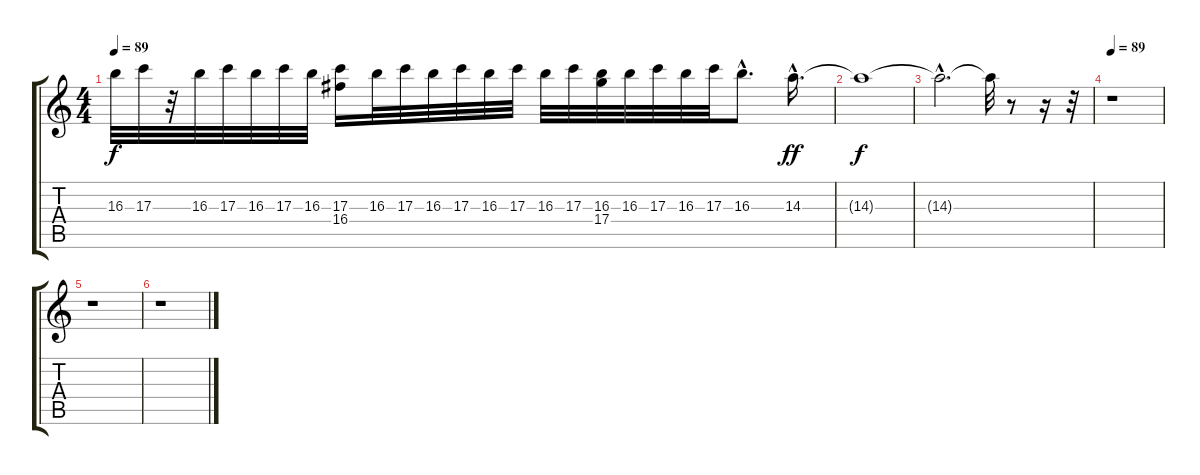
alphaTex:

\track "" {instrument distortionguitar}
\staff {score tabs}
\tuning (E4 B3 G3 D3 A2 E2) {hide}
\ts (4 4)
\tempo 89
\clef g2
\ks c
16.3.32{dy f} 17.3.32 r.32 16.3.32 17.3.32 16.3.32 17.3.32 16.3.32 (17.3 16.4).16 16.3.32 17.3.32 16.3.32 17.3.32 16.3.32 17.3.32 16.3.32 17.3.32 (16.3 17.4).32 16.3.32 17.3.32 16.3.32 17.3.32 16.3{hac}.8{d} 14.3{hac}.16{d dy ff} |
14.3{t}.1{dy f} |
14.3{hac t}.2{d} 14.3{t}.32 r.8 r.16 r.32 |
\tempo 89
r.1 |
r.1 |
r.1
